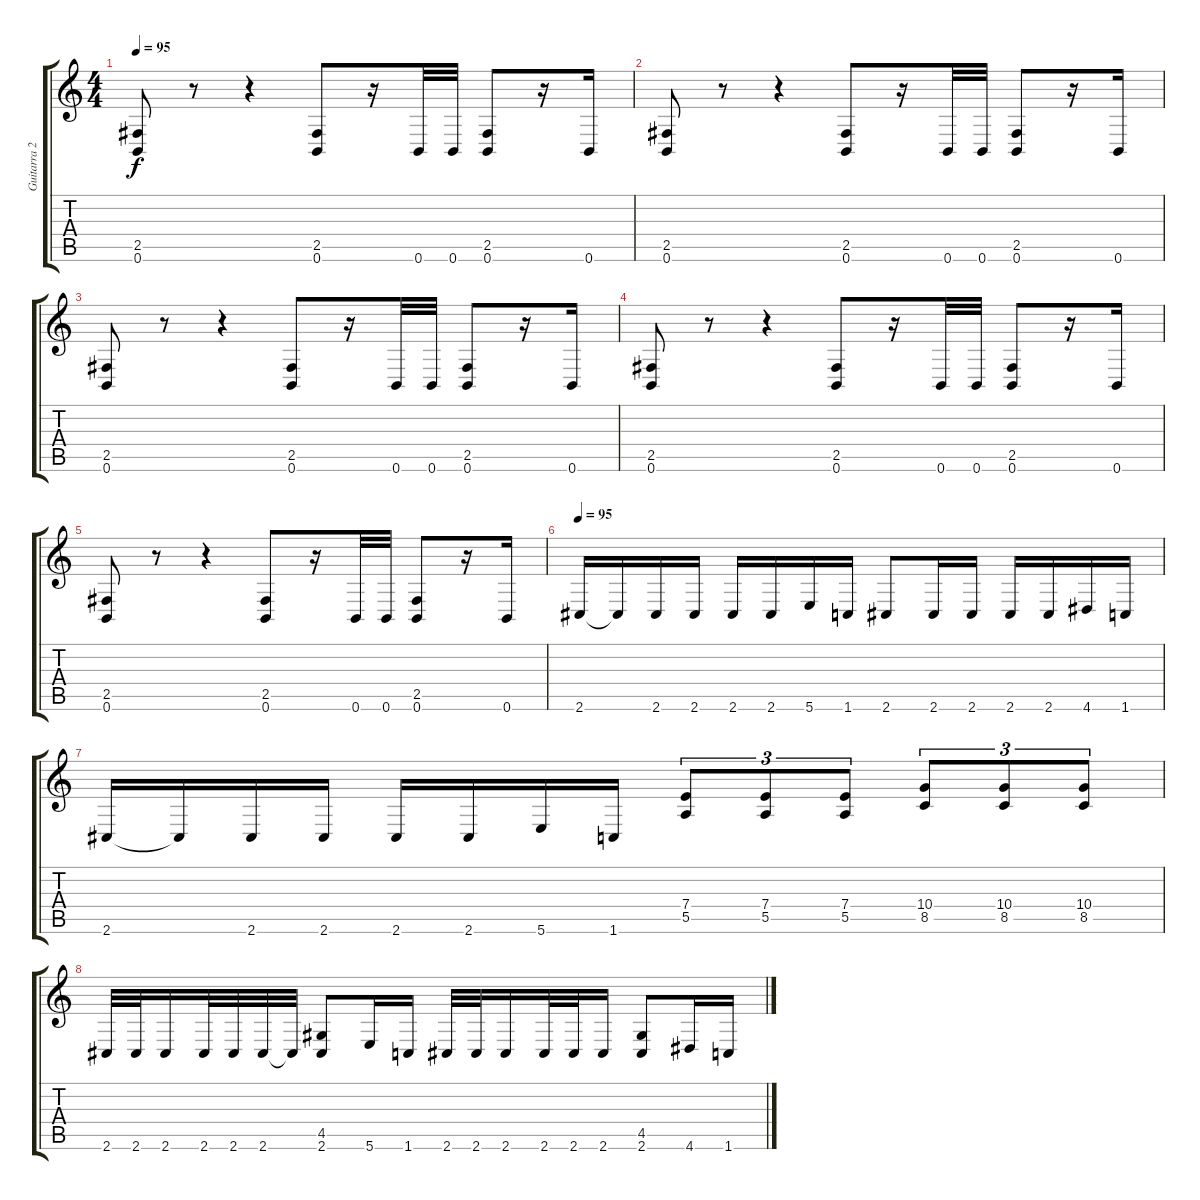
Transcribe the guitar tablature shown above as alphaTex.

\track ("Guitarra 2" "Guitarra 2") {instrument distortionguitar}
\staff {score tabs}
\tuning (B3 Gb3 D3 A2 E2 B1) {hide}
\ts (4 4)
\tempo 95
\clef g2
\ks c
(2.5 0.6).8{dy f} r.8 r.4 (2.5 0.6).8 r.16 0.6.32 0.6.32 (2.5 0.6).8 r.16 0.6.16 |
(2.5 0.6).8 r.8 r.4 (2.5 0.6).8 r.16 0.6.32 0.6.32 (2.5 0.6).8 r.16 0.6.16 |
(2.5 0.6).8 r.8 r.4 (2.5 0.6).8 r.16 0.6.32 0.6.32 (2.5 0.6).8 r.16 0.6.16 |
(2.5 0.6).8 r.8 r.4 (2.5 0.6).8 r.16 0.6.32 0.6.32 (2.5 0.6).8 r.16 0.6.16 |
(2.5 0.6).8 r.8 r.4 (2.5 0.6).8 r.16 0.6.32 0.6.32 (2.5 0.6).8 r.16 0.6.16 |
\tempo 95
2.6.16 2.6{t}.16 2.6.16 2.6.16 2.6.16 2.6.16 5.6.16 1.6.16 2.6.8 2.6.16 2.6.16 2.6.16 2.6.16 4.6.16 1.6.16 |
2.6.16 2.6{t}.16 2.6.16 2.6.16 2.6.16 2.6.16 5.6.16 1.6.16 (7.4 5.5).8{tu (3 2)} (7.4 5.5).8{tu (3 2)} (7.4 5.5).8{tu (3 2)} (10.4 8.5).8{tu (3 2)} (10.4 8.5).8{tu (3 2)} (10.4 8.5).8{tu (3 2)} |
2.6.32 2.6.32 2.6.16 2.6.32 2.6.32 2.6.32 2.6{t}.32 (4.5 2.6).8 5.6.16 1.6.16 2.6.32 2.6.32 2.6.16 2.6.32 2.6.32 2.6.16 (4.5 2.6).8 4.6.16 1.6.16
